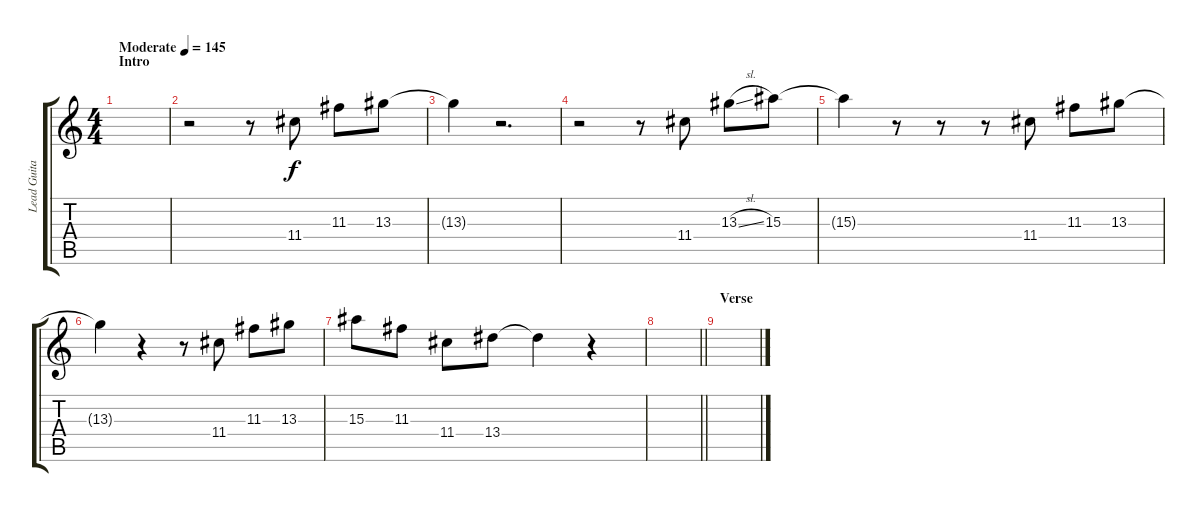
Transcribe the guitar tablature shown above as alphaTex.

\track ("Lead Guitar" "Lead Guita") {instrument acousticguitarsteel}
\staff {score tabs}
\tuning (E4 B3 G3 D3 A2 E2) {hide}
\ts (4 4)
\section ("" "Intro")
\tempo (145 "Moderate")
\clef g2
\ks c
|
r.2 r.8 11.4.8 11.3.8 13.3.8 |
13.3{t}.4 r.2{d} |
r.2 r.8 11.4.8 13.3{sl}.8 15.3.8 |
15.3{t}.4 r.8 r.8 r.8 11.4.8 11.3.8 13.3.8 |
13.3{t}.4 r.4 r.8 11.4.8 11.3.8 13.3.8 |
15.3.8 11.3.8 11.4.8 13.4.8 13.4{t}.4 r.4 |
\barLineRight lightlight
|
\section ("" "Verse")
